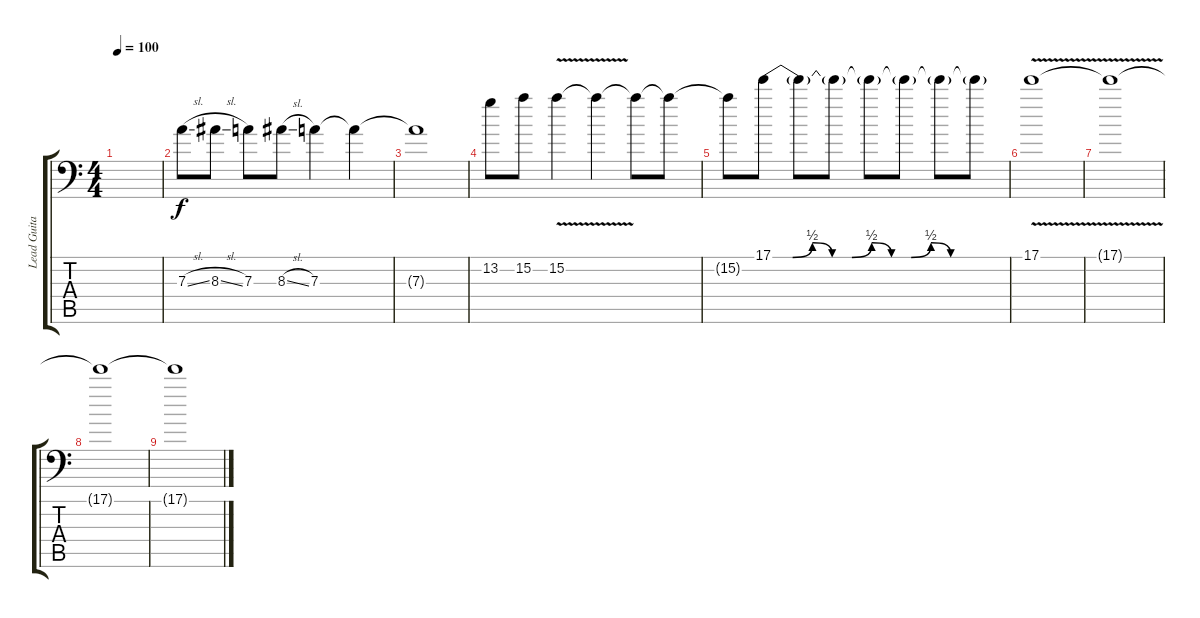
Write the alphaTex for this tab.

\track ("Lead Guitar - Karl Sanders" "Lead Guita") {instrument overdrivenguitar}
\staff {score tabs}
\tuning (B3 Gb3 D3 A2 E2 A1) {hide}
\ts (4 4)
\tempo 100
\clef f4
\ks c
|
7.3{sl}.8 8.3{sl}.8 7.3.8 8.3{sl}.8 7.3.4 7.3{t}.4 |
7.3{t}.1 |
13.2.8 15.2.8 15.2{v}.4 15.2{t}.4 15.2{t}.8 15.2{t}.8 |
15.2{t}.8 17.1{be (custom 0 0 5 0 10 2 15 0 20 0 25 2 30 0 35 0 40 2 45 0 50 0 56 0 60 0)}.8 17.1{t}.8 17.1{t}.8 17.1{t}.8 17.1{t}.8 17.1{t}.8 17.1{t}.8 |
17.1{v}.1{volume 0} |
17.1{t}.1 |
17.1{t}.1 |
17.1{t}.1
